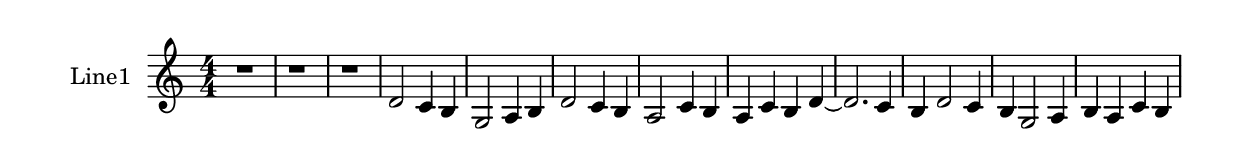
% 2016-09-05 17:30

\version "2.18.2"
\language "english"

\header {}

\layout {}

\paper {}

\score {
    \new Score <<
        \context Staff = "line1" {
            \set Staff.instrumentName = \markup { Line1 }
            \set Staff.shortInstrumentName = \markup { Line1 }
            {
                \numericTimeSignature
                \time 4/4
                \bar "||"
                \accidentalStyle modern-cautionary
                r1
                r1
                r1
                d'2
                c'4
                b4
                g2
                a4
                b4
                d'2
                c'4
                b4
                a2
                c'4
                b4
                a4
                c'4
                b4
                d'4 ~
                d'2.
                c'4
                b4
                d'2
                c'4
                b4
                g2
                a4
                b4
                a4
                c'4
                b4
            }
        }
    >>
}